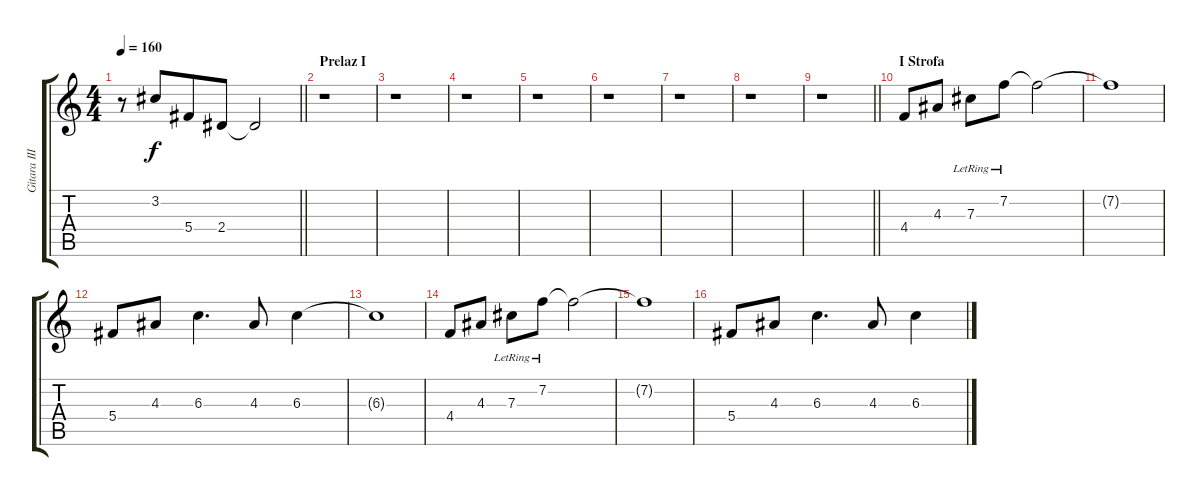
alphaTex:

\track ("Gitara III" "Gitara III") {instrument electricguitarclean}
\staff {score tabs}
\tuning (Eb4 Bb3 Gb3 Db3 Ab2 Eb2) {hide}
\ts (4 4)
\tempo 160
\clef g2
\barLineRight lightlight
\ks c
r.8{dy f} 3.2.8{beam merge} 5.4.8 2.4.8 2.4{t}.2 |
\section ("" "Prelaz I")
r.1 |
r.1 |
r.1 |
r.1 |
r.1 |
r.1 |
r.1 |
\barLineRight lightlight
r.1 |
\section ("" "I Strofa")
4.4.8 4.3.8 7.3{lr}.8 7.2{lr}.8 7.2{t}.2 |
7.2{t}.1 |
5.4.8 4.3.8 6.3.4{d} 4.3.8 6.3.4 |
6.3{t}.1 |
4.4.8 4.3.8 7.3{lr}.8 7.2{lr}.8 7.2{t}.2 |
7.2{t}.1 |
5.4.8 4.3.8 6.3.4{d} 4.3.8 6.3.4
